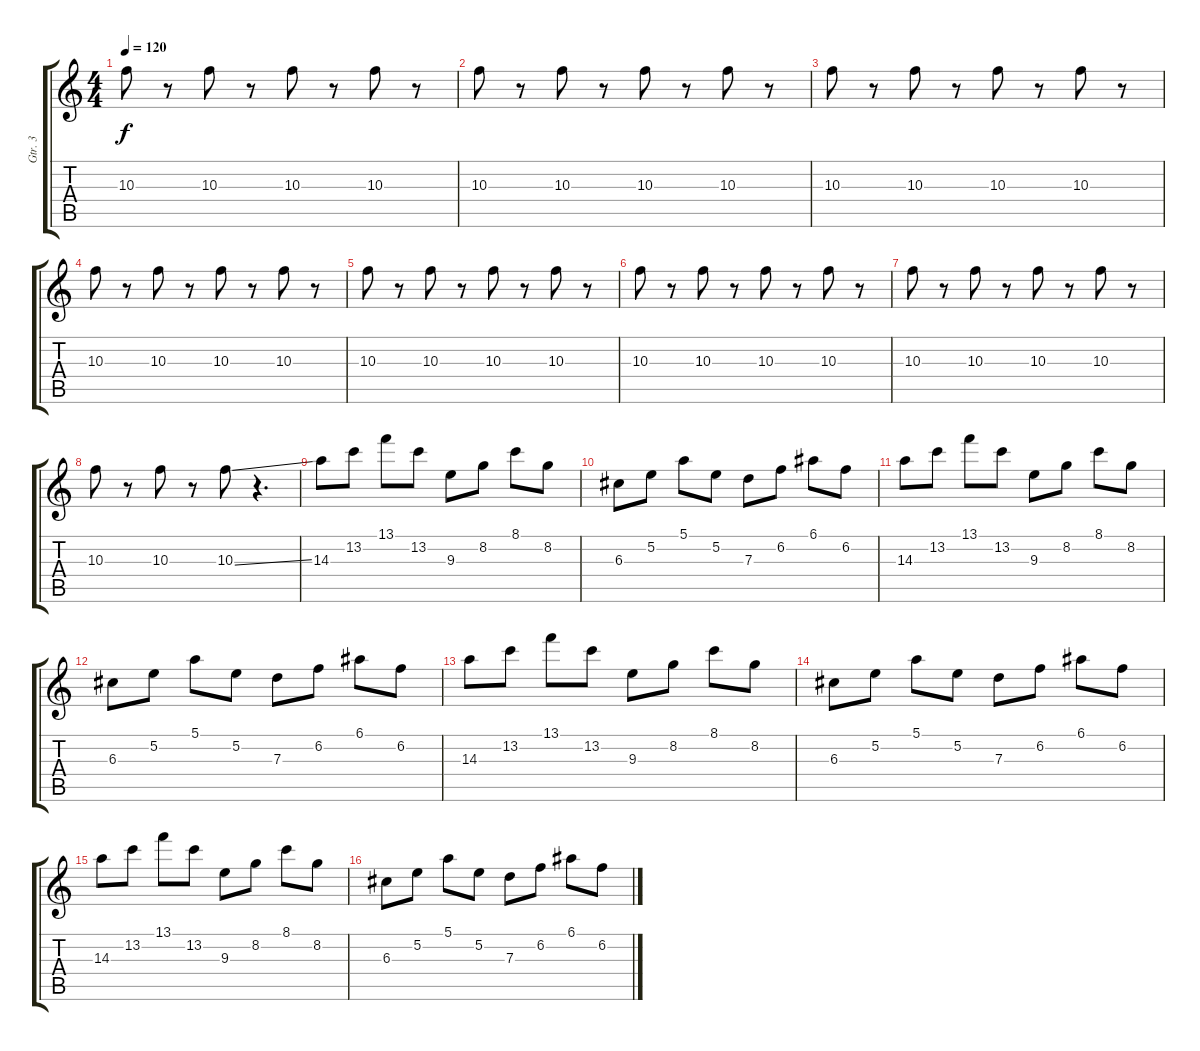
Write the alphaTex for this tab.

\track ("Gtr. 3" "Gtr. 3") {instrument electricguitarclean}
\staff {score tabs}
\tuning (E4 B3 G3 D3 A2 E2) {hide}
\ts (4 4)
\tempo 120
\clef g2
\ks c
10.3.8{dy f} r.8 10.3.8 r.8 10.3.8 r.8 10.3.8 r.8 |
10.3.8 r.8 10.3.8 r.8 10.3.8 r.8 10.3.8 r.8 |
10.3.8 r.8 10.3.8 r.8 10.3.8 r.8 10.3.8 r.8 |
10.3.8 r.8 10.3.8 r.8 10.3.8 r.8 10.3.8 r.8 |
10.3.8 r.8 10.3.8 r.8 10.3.8 r.8 10.3.8 r.8 |
10.3.8 r.8 10.3.8 r.8 10.3.8 r.8 10.3.8 r.8 |
10.3.8 r.8 10.3.8 r.8 10.3.8 r.8 10.3.8 r.8 |
10.3.8 r.8 10.3.8 r.8 10.3{ss}.8 r.4{d} |
14.3.8 13.2.8 13.1.8 13.2.8 9.3.8 8.2.8 8.1.8 8.2.8 |
6.3.8 5.2.8 5.1.8 5.2.8 7.3.8 6.2.8 6.1.8 6.2.8 |
14.3.8 13.2.8 13.1.8 13.2.8 9.3.8 8.2.8 8.1.8 8.2.8 |
6.3.8 5.2.8 5.1.8 5.2.8 7.3.8 6.2.8 6.1.8 6.2.8 |
14.3.8 13.2.8 13.1.8 13.2.8 9.3.8 8.2.8 8.1.8 8.2.8 |
6.3.8 5.2.8 5.1.8 5.2.8 7.3.8 6.2.8 6.1.8 6.2.8 |
14.3.8 13.2.8 13.1.8 13.2.8 9.3.8 8.2.8 8.1.8 8.2.8 |
6.3.8 5.2.8 5.1.8 5.2.8 7.3.8 6.2.8 6.1.8 6.2.8
